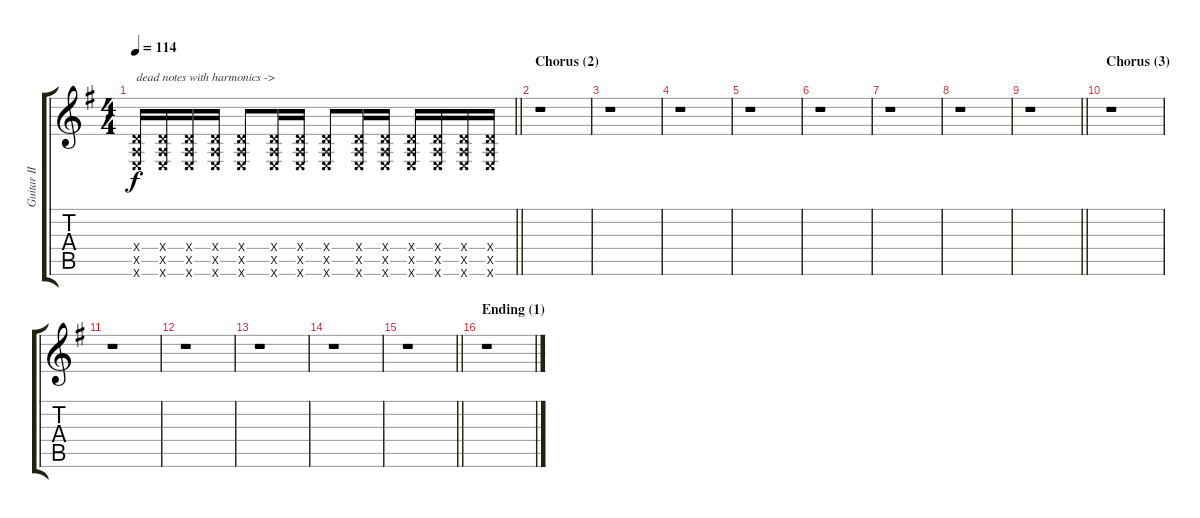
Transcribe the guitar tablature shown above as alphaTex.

\track ("Guitar II" "Guitar II") {instrument distortionguitar}
\staff {score tabs}
\tuning (E4 B3 G3 D3 A2 E2) {hide}
\ts (4 4)
\tempo 114
\clef g2
\barLineRight lightlight
\ks eminor
(0.4{x} 0.5{x} 0.6{x}).16{txt "dead notes with harmonics ->" dy f} (0.4{x} 0.5{x} 0.6{x}).16 (0.4{x} 0.5{x} 0.6{x}).16 (0.4{x} 0.5{x} 0.6{x}).16 (0.4{x} 0.5{x} 0.6{x}).8 (0.4{x} 0.5{x} 0.6{x}).16 (0.4{x} 0.5{x} 0.6{x}).16 (0.4{x} 0.5{x} 0.6{x}).8 (0.4{x} 0.5{x} 0.6{x}).16 (0.4{x} 0.5{x} 0.6{x}).16 (0.4{x} 0.5{x} 0.6{x}).16 (0.4{x} 0.5{x} 0.6{x}).16 (0.4{x} 0.5{x} 0.6{x}).16 (0.4{x} 0.5{x} 0.6{x}).16 |
\section ("" "Chorus (2)")
r.1 |
r.1 |
r.1 |
r.1 |
r.1 |
r.1 |
r.1 |
\barLineRight lightlight
r.1 |
\section ("" "Chorus (3)")
r.1 |
r.1 |
r.1 |
r.1 |
r.1 |
\barLineRight lightlight
r.1 |
\section ("" "Ending (1)")
r.1
